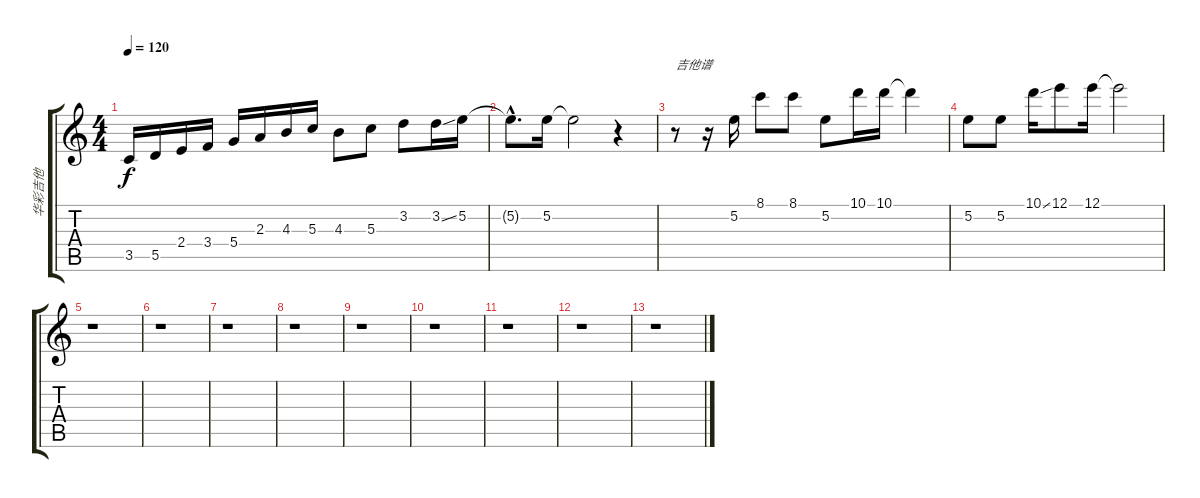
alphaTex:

\track ("华彩吉他" "华彩吉他") {instrument acousticguitarnylon}
\staff {score tabs}
\tuning (E4 B3 G3 D3 A2 E2) {hide}
\ts (4 4)
\tempo 120
\clef g2
\ks c
3.5.16{dy f} 5.5.16 2.4.16 3.4.16 5.4.16 2.3.16 4.3.16 5.3.16 4.3.8 5.3.8 3.2.8 3.2{ss}.16 5.2.16 |
5.2{hac t}.8{d} 5.2.16 5.2{t}.2 r.4 |
r.8{txt "吉他谱"} r.16 5.2.16 8.1.8 8.1.8 5.2.8 10.1.16 10.1.16 10.1{t}.4 |
5.2.8 5.2.8 10.1{ss}.16 12.1.8 12.1.16 12.1{t}.2 |
r.1 |
r.1 |
r.1 |
r.1 |
r.1 |
r.1 |
r.1 |
r.1 |
r.1
